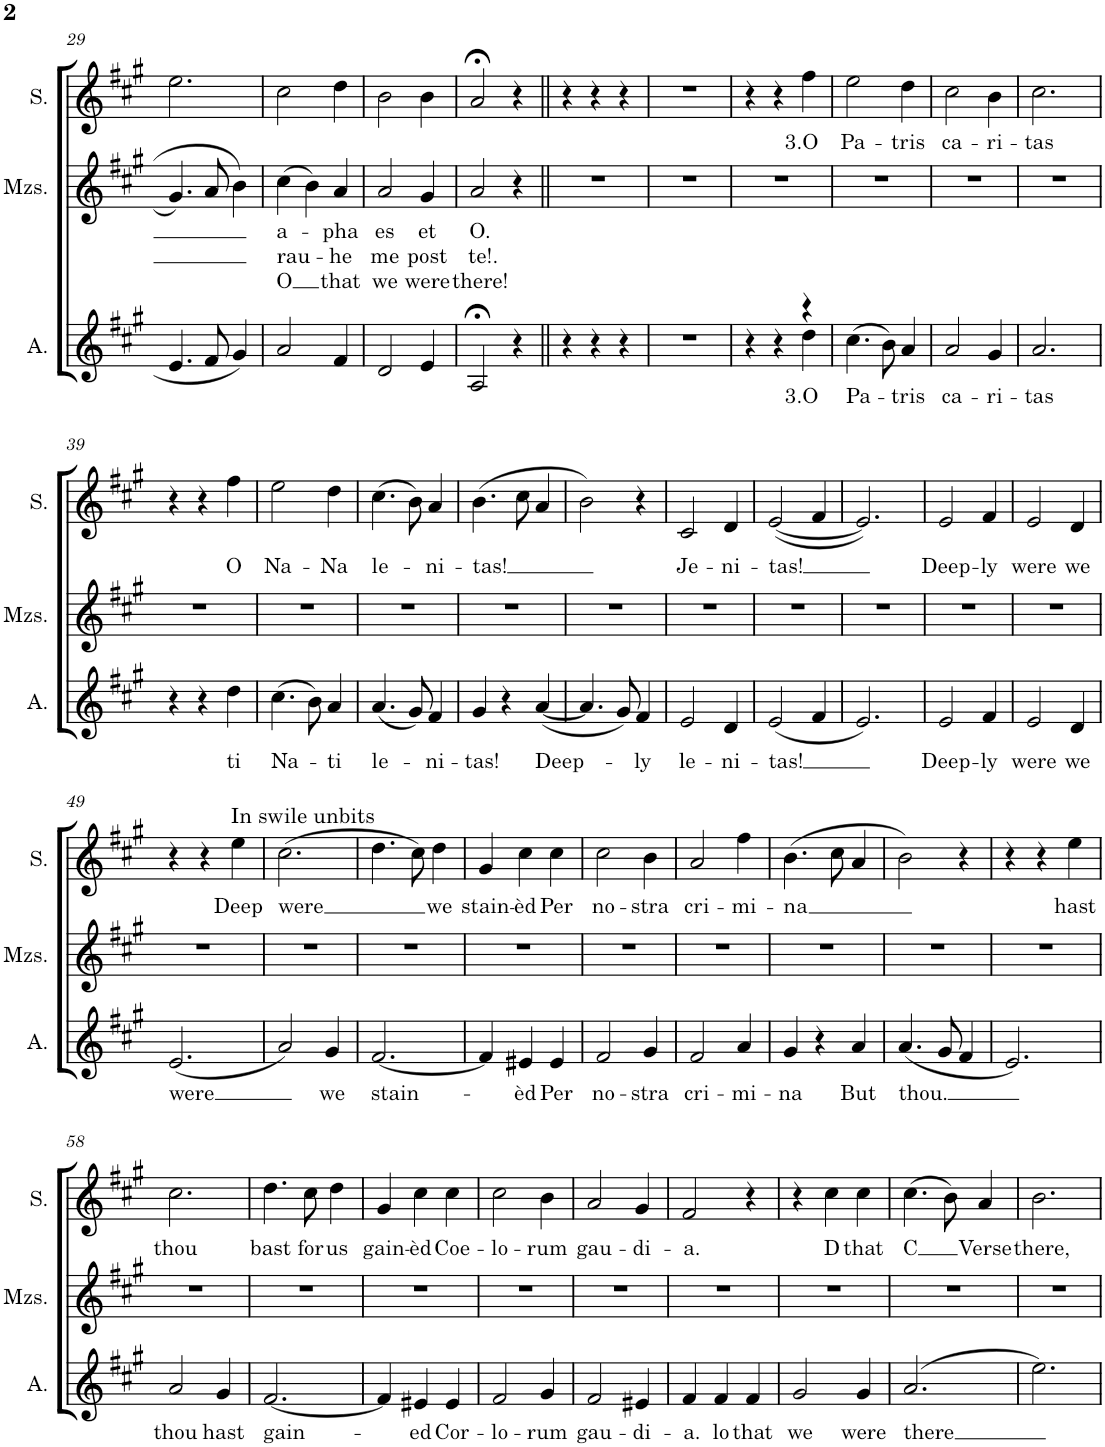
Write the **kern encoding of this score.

**kern	**text	**kern	**text	**text	**text	**kern	**text
*part3	*part3	*part2	*part2	*part2	*part2	*part1	*part1
*staff3	*staff3	*staff2	*staff2	*staff2	*staff2	*staff1	*staff1
*I"Alto	*	*I"Mezzo-Soprano	*	*	*	*I"Soprano	*
*I'A.	*	*I'Mzs.	*	*	*	*I'S.	*
!!LO:PB:g=z
*clefG2	*	*clefG2	*	*	*	*clefG2	*
*k[f#c#g#]	*	*k[f#c#g#]	*	*	*	*k[f#c#g#]	*
*M3/4	*	*M3/4	*	*	*	*M3/4	*
=29	=29	=29	=29	=29	=29	=29	=29
4.e/	.	4.g#/	.	.	.	2.ee\	.
8f#/	.	8a/	.	.	.	.	.
4g#/	.	4b\	.	.	.	.	.
=30	=30	=30	=30	=30	=30	=30	=30
!	!	!	!LO:LY:b	!LO:LY:b	!LO:LY:b	!	!
2a/	.	(4cc#\	a-	rau-	O	2cc#\	.
.	.	4b\)	.	.	.	.	.
!	!	!	!LO:LY:b	!LO:LY:b	!LO:LY:b	!	!
4f#/	.	4a/	-pha	-he	that	4dd\	.
=31	=31	=31	=31	=31	=31	=31	=31
!	!	!	!LO:LY:b	!LO:LY:b	!LO:LY:b	!	!
2d/	.	2a/	es	me	we	2b\	.
!	!	!	!LO:LY:b	!LO:LY:b	!LO:LY:b	!	!
4e/	.	4g#/	et	post	were	4b\	.
=32	=32	=32	=32	=32	=32	=32	=32
!	!	!	!LO:LY:b	!LO:LY:b	!LO:LY:b	!	!
2A;</	.	2a/	O.	te!.	there!	2a;</	.
4r	.	4r	.	.	.	4r	.
=33||	=33||	=33||	=33||	=33||	=33||	=33||	=33||
4r	.	2.r	.	.	.	4r	.
4r	.	.	.	.	.	4r	.
4r	.	.	.	.	.	4r	.
=34	=34	=34	=34	=34	=34	=34	=34
2.r	.	2.r	.	.	.	2.r	.
=35	=35	=35	=35	=35	=35	=35	=35
*^	*	*	*	*	*	*	*
4r	2ryy	.	2.r	.	.	.	4r	.
4r	.	.	.	.	.	.	4r	.
!	!	!LO:LY:b	!	!	!	!	!	!LO:LY:b
4r	4dd\	3.O	.	.	.	.	4ff#\	3.O
=36	=36	=36	=36	=36	=36	=36	=36	=36
!	!	!LO:LY:b	!	!	!	!	!	!LO:LY:b
*v	*v	*	*	*	*	*	*	*
(4.cc#\	Pa-	2.r	.	.	.	2ee\	Pa-
8b\)	.	.	.	.	.	.	.
!	!LO:LY:b	!	!	!	!	!	!LO:LY:b
4a/	-tris	.	.	.	.	4dd\	-tris
=37	=37	=37	=37	=37	=37	=37	=37
!	!LO:LY:b	!	!	!	!	!	!LO:LY:b
2a/	ca-	2.r	.	.	.	2cc#\	ca-
!	!LO:LY:b	!	!	!	!	!	!LO:LY:b
4g#/	-ri-	.	.	.	.	4b\	-ri-
=38	=38	=38	=38	=38	=38	=38	=38
!	!LO:LY:b	!	!	!	!	!	!LO:LY:b
2.a/	-tas	2.r	.	.	.	2.cc#\	-tas
!!LO:LB:g=z
=39	=39	=39	=39	=39	=39	=39	=39
4r	.	2.r	.	.	.	4r	.
4r	.	.	.	.	.	4r	.
!	!LO:LY:b	!	!	!	!	!	!LO:LY:b
4dd\	ti	.	.	.	.	4ff#\	O
=40	=40	=40	=40	=40	=40	=40	=40
!	!LO:LY:b	!	!	!	!	!	!LO:LY:b
(4.cc#\	Na-	2.r	.	.	.	2ee\	Na-
8b\)	.	.	.	.	.	.	.
!	!LO:LY:b	!	!	!	!	!	!LO:LY:b
4a/	-ti	.	.	.	.	4dd\	-Na
=41	=41	=41	=41	=41	=41	=41	=41
!	!LO:LY:b	!	!	!	!	!	!LO:LY:b
(4.a/	le-	2.r	.	.	.	(4.cc#\	le-
8g#/)	.	.	.	.	.	8b\)	.
!	!LO:LY:b	!	!	!	!	!	!LO:LY:b
4f#/	-ni-	.	.	.	.	4a/	-ni-
=42	=42	=42	=42	=42	=42	=42	=42
!	!LO:LY:b	!	!	!	!	!	!LO:LY:b
4g#/	-tas!	2.r	.	.	.	(4.b\	-tas!
4r	.	.	.	.	.	.	.
.	.	.	.	.	.	8cc#\	.
!	!LO:LY:b	!	!	!	!	!	!
([4a/	Deep-	.	.	.	.	4a/	.
=43	=43	=43	=43	=43	=43	=43	=43
4.a/]	.	2.r	.	.	.	2b\)	.
8g#/)	.	.	.	.	.	.	.
!	!LO:LY:b	!	!	!	!	!	!
4f#/	-ly	.	.	.	.	4r	.
=44	=44	=44	=44	=44	=44	=44	=44
!	!LO:LY:b	!	!	!	!	!	!LO:LY:b
2e/	le-	2.r	.	.	.	2c#/	Je-
!	!LO:LY:b	!	!	!	!	!	!LO:LY:b
4d/	-ni-	.	.	.	.	4d/	-ni-
=45	=45	=45	=45	=45	=45	=45	=45
!	!LO:LY:b	!	!	!	!	!	!LO:LY:b
(2e/	-tas!	2.r	.	.	.	([2e/	-tas!
4f#/	.	.	.	.	.	4f#/	.
=46	=46	=46	=46	=46	=46	=46	=46
2.e/)	.	2.r	.	.	.	2.e/])	.
=47	=47	=47	=47	=47	=47	=47	=47
!	!LO:LY:b	!	!	!	!	!	!LO:LY:b
2e/	Deep-	2.r	.	.	.	2e/	Deep-
!	!LO:LY:b	!	!	!	!	!	!LO:LY:b
4f#/	-ly	.	.	.	.	4f#/	-ly
=48	=48	=48	=48	=48	=48	=48	=48
!	!LO:LY:b	!	!	!	!	!	!LO:LY:b
2e/	were	2.r	.	.	.	2e/	were
!	!LO:LY:b	!	!	!	!	!	!LO:LY:b
4d/	we	.	.	.	.	4d/	we
!!LO:LB:g=z
=49	=49	=49	=49	=49	=49	=49	=49
!	!LO:LY:b	!	!	!	!	!	!
(2.e/	were	2.r	.	.	.	4r	.
.	.	.	.	.	.	4r	.
!	!	!	!	!	!	!LO:TX:a:t=In swile unbits	!
!	!	!	!	!	!	!	!LO:LY:b
.	.	.	.	.	.	4ee\	Deep
=50	=50	=50	=50	=50	=50	=50	=50
!	!	!	!	!	!	!	!LO:LY:b
2a/)	.	2.r	.	.	.	(2.cc#\	were
!	!LO:LY:b	!	!	!	!	!	!
4g#/	we	.	.	.	.	.	.
=51	=51	=51	=51	=51	=51	=51	=51
!	!LO:LY:b	!	!	!	!	!	!
[2.f#/	stain-	2.r	.	.	.	4.dd\	.
.	.	.	.	.	.	8cc#\)	.
!	!	!	!	!	!	!	!LO:LY:b
.	.	.	.	.	.	4dd\	we
=52	=52	=52	=52	=52	=52	=52	=52
!	!	!	!	!	!	!	!LO:LY:b
4f#/]	.	2.r	.	.	.	4g#/	stain-
!	!LO:LY:b	!	!	!	!	!	!LO:LY:b
4e#X/	-èd	.	.	.	.	4cc#\	-èd
!	!LO:LY:b	!	!	!	!	!	!LO:LY:b
4e#/	Per	.	.	.	.	4cc#\	Per
=53	=53	=53	=53	=53	=53	=53	=53
!	!LO:LY:b	!	!	!	!	!	!LO:LY:b
2f#/	no-	2.r	.	.	.	2cc#\	no-
!	!LO:LY:b	!	!	!	!	!	!LO:LY:b
4g#/	-stra	.	.	.	.	4b\	-stra
=54	=54	=54	=54	=54	=54	=54	=54
!	!LO:LY:b	!	!	!	!	!	!LO:LY:b
2f#/	cri-	2.r	.	.	.	2a/	cri-
!	!LO:LY:b	!	!	!	!	!	!LO:LY:b
4a/	-mi-	.	.	.	.	4ff#\	-mi-
=55	=55	=55	=55	=55	=55	=55	=55
!	!LO:LY:b	!	!	!	!	!	!LO:LY:b
4g#/	-na	2.r	.	.	.	(4.b\	-na
4r	.	.	.	.	.	.	.
.	.	.	.	.	.	8cc#\	.
!	!LO:LY:b	!	!	!	!	!	!
4a/	But	.	.	.	.	4a/	.
=56	=56	=56	=56	=56	=56	=56	=56
!	!LO:LY:b	!	!	!	!	!	!
(4.a/	thou.	2.r	.	.	.	2b\)	.
8g#/	.	.	.	.	.	.	.
4f#/	.	.	.	.	.	4r	.
=57	=57	=57	=57	=57	=57	=57	=57
2.e/)	.	2.r	.	.	.	4r	.
.	.	.	.	.	.	4r	.
!	!	!	!	!	!	!	!LO:LY:b
.	.	.	.	.	.	4ee\	hast
!!LO:LB:g=z
=58	=58	=58	=58	=58	=58	=58	=58
!	!LO:LY:b	!	!	!	!	!	!LO:LY:b
2a/	thou	2.r	.	.	.	2.cc#\	thou
!	!LO:LY:b	!	!	!	!	!	!
4g#/	hast	.	.	.	.	.	.
=59	=59	=59	=59	=59	=59	=59	=59
!	!LO:LY:b	!	!	!	!	!	!LO:LY:b
[2.f#/	gain-	2.r	.	.	.	4.dd\	bast
!	!	!	!	!	!	!	!LO:LY:b
.	.	.	.	.	.	8cc#\	for
!	!	!	!	!	!	!	!LO:LY:b
.	.	.	.	.	.	4dd\	us
=60	=60	=60	=60	=60	=60	=60	=60
!	!	!	!	!	!	!	!LO:LY:b
4f#/]	.	2.r	.	.	.	4g#/	gain-
!	!LO:LY:b	!	!	!	!	!	!LO:LY:b
4e#X/	-ed	.	.	.	.	4cc#\	-èd
!	!LO:LY:b	!	!	!	!	!	!LO:LY:b
4e#/	Cor-	.	.	.	.	4cc#\	Coe-
=61	=61	=61	=61	=61	=61	=61	=61
!	!LO:LY:b	!	!	!	!	!	!LO:LY:b
2f#/	-lo-	2.r	.	.	.	2cc#\	-lo-
!	!LO:LY:b	!	!	!	!	!	!LO:LY:b
4g#/	-rum	.	.	.	.	4b\	-rum
=62	=62	=62	=62	=62	=62	=62	=62
!	!LO:LY:b	!	!	!	!	!	!LO:LY:b
2f#/	gau-	2.r	.	.	.	2a/	gau-
!	!LO:LY:b	!	!	!	!	!	!LO:LY:b
4e#X/	-di-	.	.	.	.	4g#/	-di-
=63	=63	=63	=63	=63	=63	=63	=63
!	!LO:LY:b	!	!	!	!	!	!LO:LY:b
4f#/	-a.	2.r	.	.	.	2f#/	-a.
!	!LO:LY:b	!	!	!	!	!	!
4f#/	lo	.	.	.	.	.	.
!	!LO:LY:b	!	!	!	!	!	!
4f#/	that	.	.	.	.	4r	.
=64	=64	=64	=64	=64	=64	=64	=64
!	!LO:LY:b	!	!	!	!	!	!
2g#/	we	2.r	.	.	.	4r	.
!	!	!	!	!	!	!	!LO:LY:b
.	.	.	.	.	.	4cc#\	D
!	!LO:LY:b	!	!	!	!	!	!LO:LY:b
4g#/	were	.	.	.	.	4cc#\	that
=65	=65	=65	=65	=65	=65	=65	=65
!	!LO:LY:b	!	!	!	!	!	!LO:LY:b
(2.a/	there	2.r	.	.	.	(4.cc#\	C
.	.	.	.	.	.	8b\)	.
!	!	!	!	!	!	!	!LO:LY:b
.	.	.	.	.	.	4a/	Verse
=66	=66	=66	=66	=66	=66	=66	=66
!	!	!	!	!	!	!	!LO:LY:b
2.ee\)	.	2.r	.	.	.	2.b\	there,
=	=	=	=	=	=	=	=
*-	*-	*-	*-	*-	*-	*-	*-
